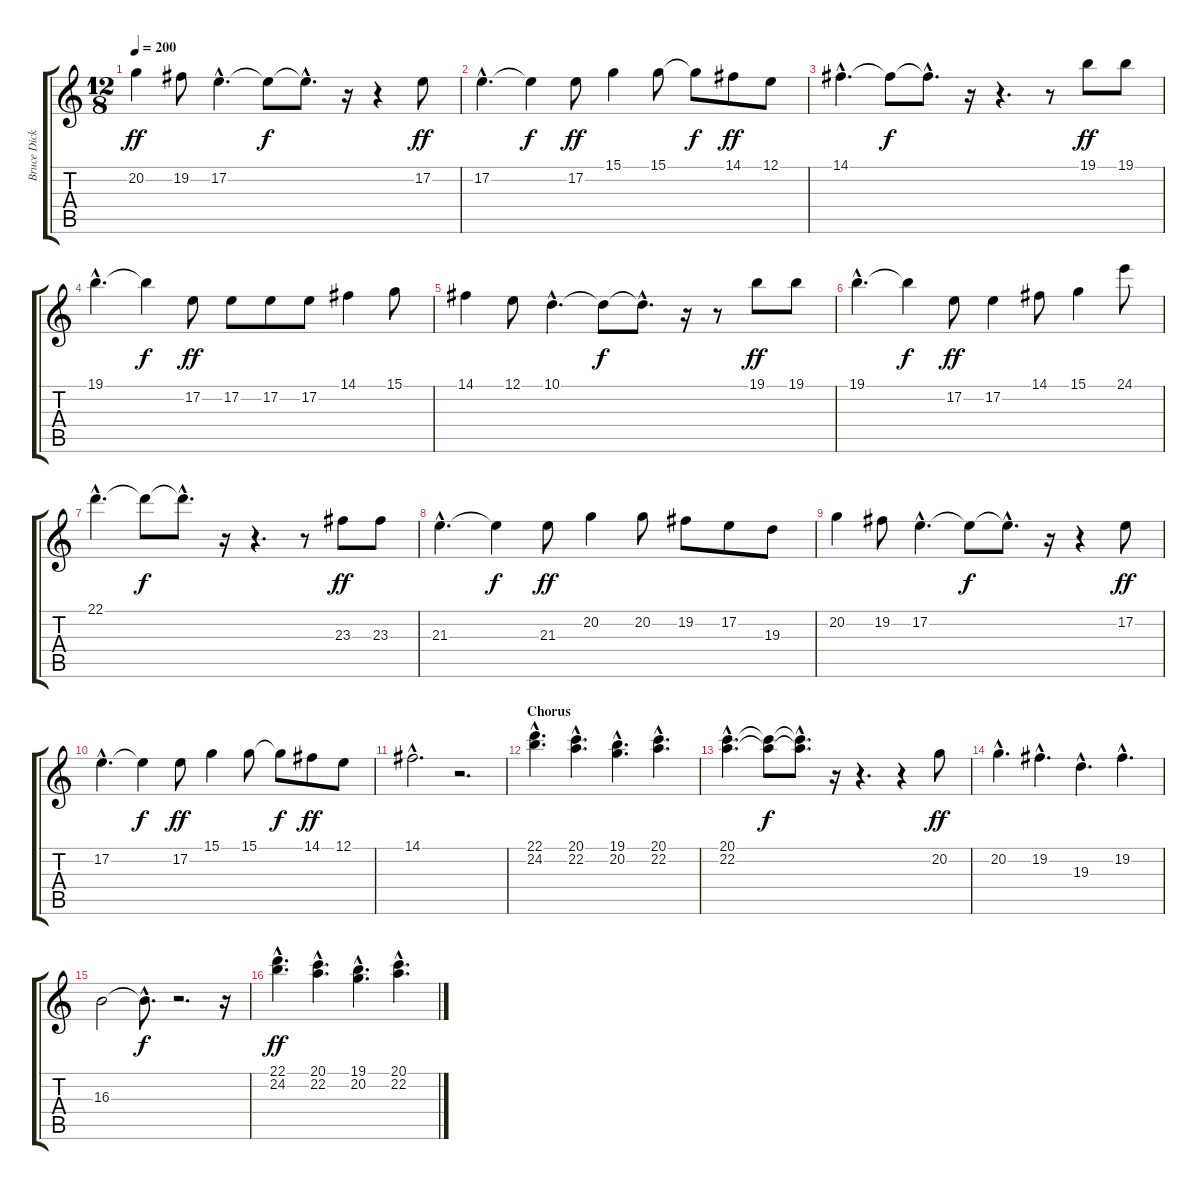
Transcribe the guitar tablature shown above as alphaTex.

\track ("Bruce Dickinson" "Bruce Dick") {instrument choiraahs}
\staff {score tabs}
\tuning (E4 B3 G3 D3 A2 E2) {hide}
\ts (12 8)
\tempo 200
\clef g2
\ks c
20.2.4{dy ff} 19.2.8 17.2{hac}.4{d} 17.2{t}.8{dy f} 17.2{hac t}.8{d} r.16 r.4 17.2.8{dy ff} |
17.2{hac}.4{d} 17.2{t}.4{dy f} 17.2.8{dy ff} 15.1.4 15.1.8 15.1{t}.8{dy f} 14.1.8{dy ff} 12.1.8 |
14.1{hac}.4{d} 14.1{t}.8{dy f} 14.1{hac t}.8{d} r.16 r.4{d} r.8 19.1.8{dy ff} 19.1.8 |
19.1{hac}.4{d} 19.1{t}.4{dy f} 17.2.8{dy ff} 17.2.8 17.2.8 17.2.8 14.1.4 15.1.8 |
14.1.4 12.1.8 10.1{hac}.4{d} 10.1{t}.8{dy f} 10.1{hac t}.8{d} r.16 r.8 19.1.8{dy ff} 19.1.8 |
19.1{hac}.4{d} 19.1{t}.4{dy f} 17.2.8{dy ff} 17.2.4 14.1.8 15.1.4 24.1.8 |
22.1{hac}.4{d} 22.1{t}.8{dy f} 22.1{hac t}.8{d} r.16 r.4{d} r.8 23.3.8{dy ff} 23.3.8 |
21.3{hac}.4{d} 21.3{t}.4{dy f} 21.3.8{dy ff} 20.2.4 20.2.8 19.2.8 17.2.8 19.3.8 |
20.2.4 19.2.8 17.2{hac}.4{d} 17.2{t}.8{dy f} 17.2{hac t}.8{d} r.16 r.4 17.2.8{dy ff} |
17.2{hac}.4{d} 17.2{t}.4{dy f} 17.2.8{dy ff} 15.1.4 15.1.8 15.1{t}.8{dy f} 14.1.8{dy ff} 12.1.8 |
14.1{hac}.2{d} r.2{d} |
\section ("" "Chorus")
(22.1{hac} 24.2{hac}).4{d} (20.1{hac} 22.2{hac}).4{d} (19.1{hac} 20.2{hac}).4{d} (20.1{hac} 22.2{hac}).4{d} |
(20.1{hac} 22.2{hac}).4{d} (20.1{t} 22.2{t}).8{dy f} (20.1{hac t} 22.2{hac t}).8{d} r.16 r.4{d} r.4 20.2.8{dy ff} |
20.2{hac}.4{d} 19.2{hac}.4{d} 19.3{hac}.4{d} 19.2{hac}.4{d} |
16.3.2 16.3{hac t}.8{d dy f} r.2{d} r.16 |
(22.1{hac} 24.2{hac}).4{d dy ff} (20.1{hac} 22.2{hac}).4{d} (19.1{hac} 20.2{hac}).4{d} (20.1{hac} 22.2{hac}).4{d}
